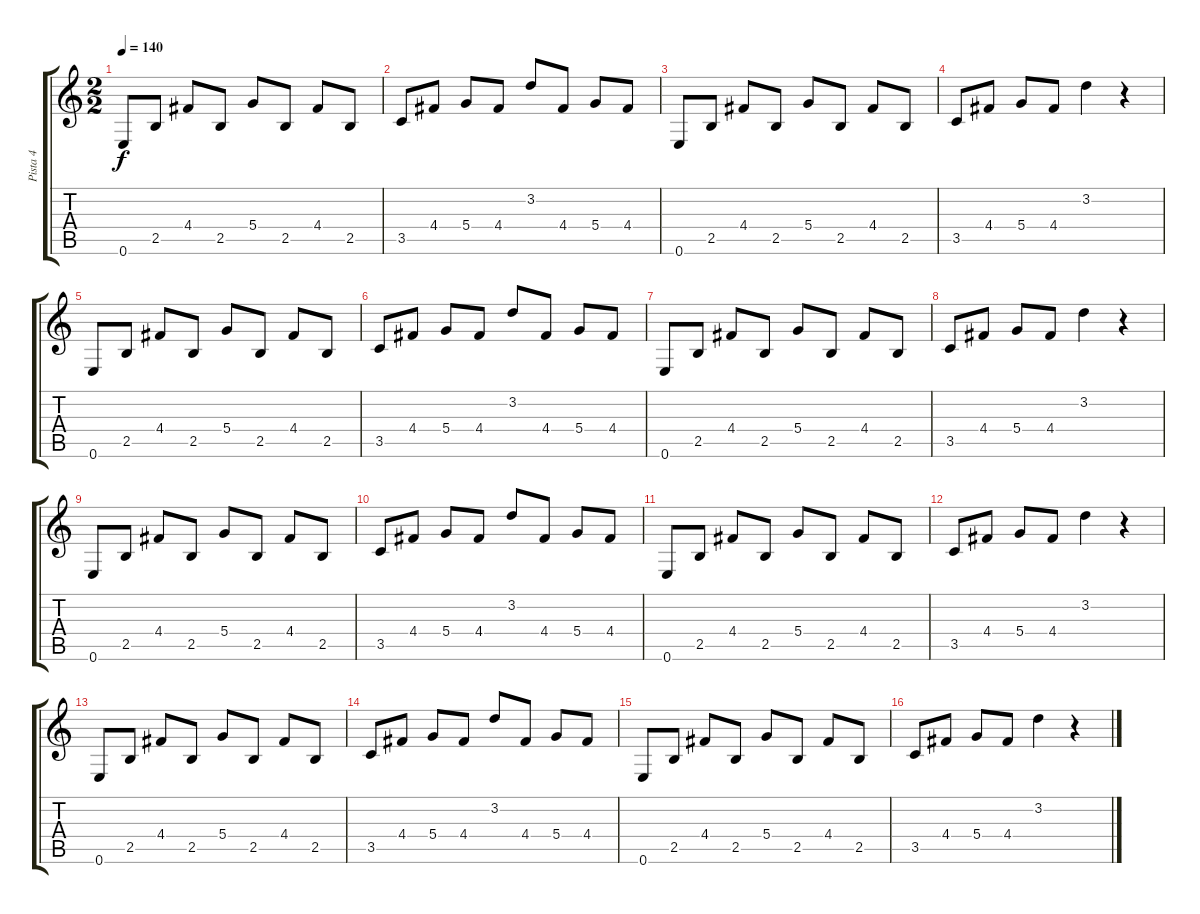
\track ("Pista 4" "Pista 4") {instrument acousticguitarnylon}
\staff {score tabs}
\tuning (E4 B3 G3 D3 A2 E2) {hide}
\ts (2 2)
\tempo 140
\clef g2
\ks c
0.6.8{dy f} 2.5.8 4.4.8 2.5.8 5.4.8 2.5.8 4.4.8 2.5.8 |
3.5.8 4.4.8 5.4.8 4.4.8 3.2.8 4.4.8 5.4.8 4.4.8 |
0.6.8 2.5.8 4.4.8 2.5.8 5.4.8 2.5.8 4.4.8 2.5.8 |
3.5.8 4.4.8 5.4.8 4.4.8 3.2.4 r.4 |
0.6.8 2.5.8 4.4.8 2.5.8 5.4.8 2.5.8 4.4.8 2.5.8 |
3.5.8 4.4.8 5.4.8 4.4.8 3.2.8 4.4.8 5.4.8 4.4.8 |
0.6.8 2.5.8 4.4.8 2.5.8 5.4.8 2.5.8 4.4.8 2.5.8 |
3.5.8 4.4.8 5.4.8 4.4.8 3.2.4 r.4 |
0.6.8 2.5.8 4.4.8 2.5.8 5.4.8 2.5.8 4.4.8 2.5.8 |
3.5.8 4.4.8 5.4.8 4.4.8 3.2.8 4.4.8 5.4.8 4.4.8 |
0.6.8 2.5.8 4.4.8 2.5.8 5.4.8 2.5.8 4.4.8 2.5.8 |
3.5.8 4.4.8 5.4.8 4.4.8 3.2.4 r.4 |
0.6.8 2.5.8 4.4.8 2.5.8 5.4.8 2.5.8 4.4.8 2.5.8 |
3.5.8 4.4.8 5.4.8 4.4.8 3.2.8 4.4.8 5.4.8 4.4.8 |
0.6.8 2.5.8 4.4.8 2.5.8 5.4.8 2.5.8 4.4.8 2.5.8 |
3.5.8 4.4.8 5.4.8 4.4.8 3.2.4 r.4
